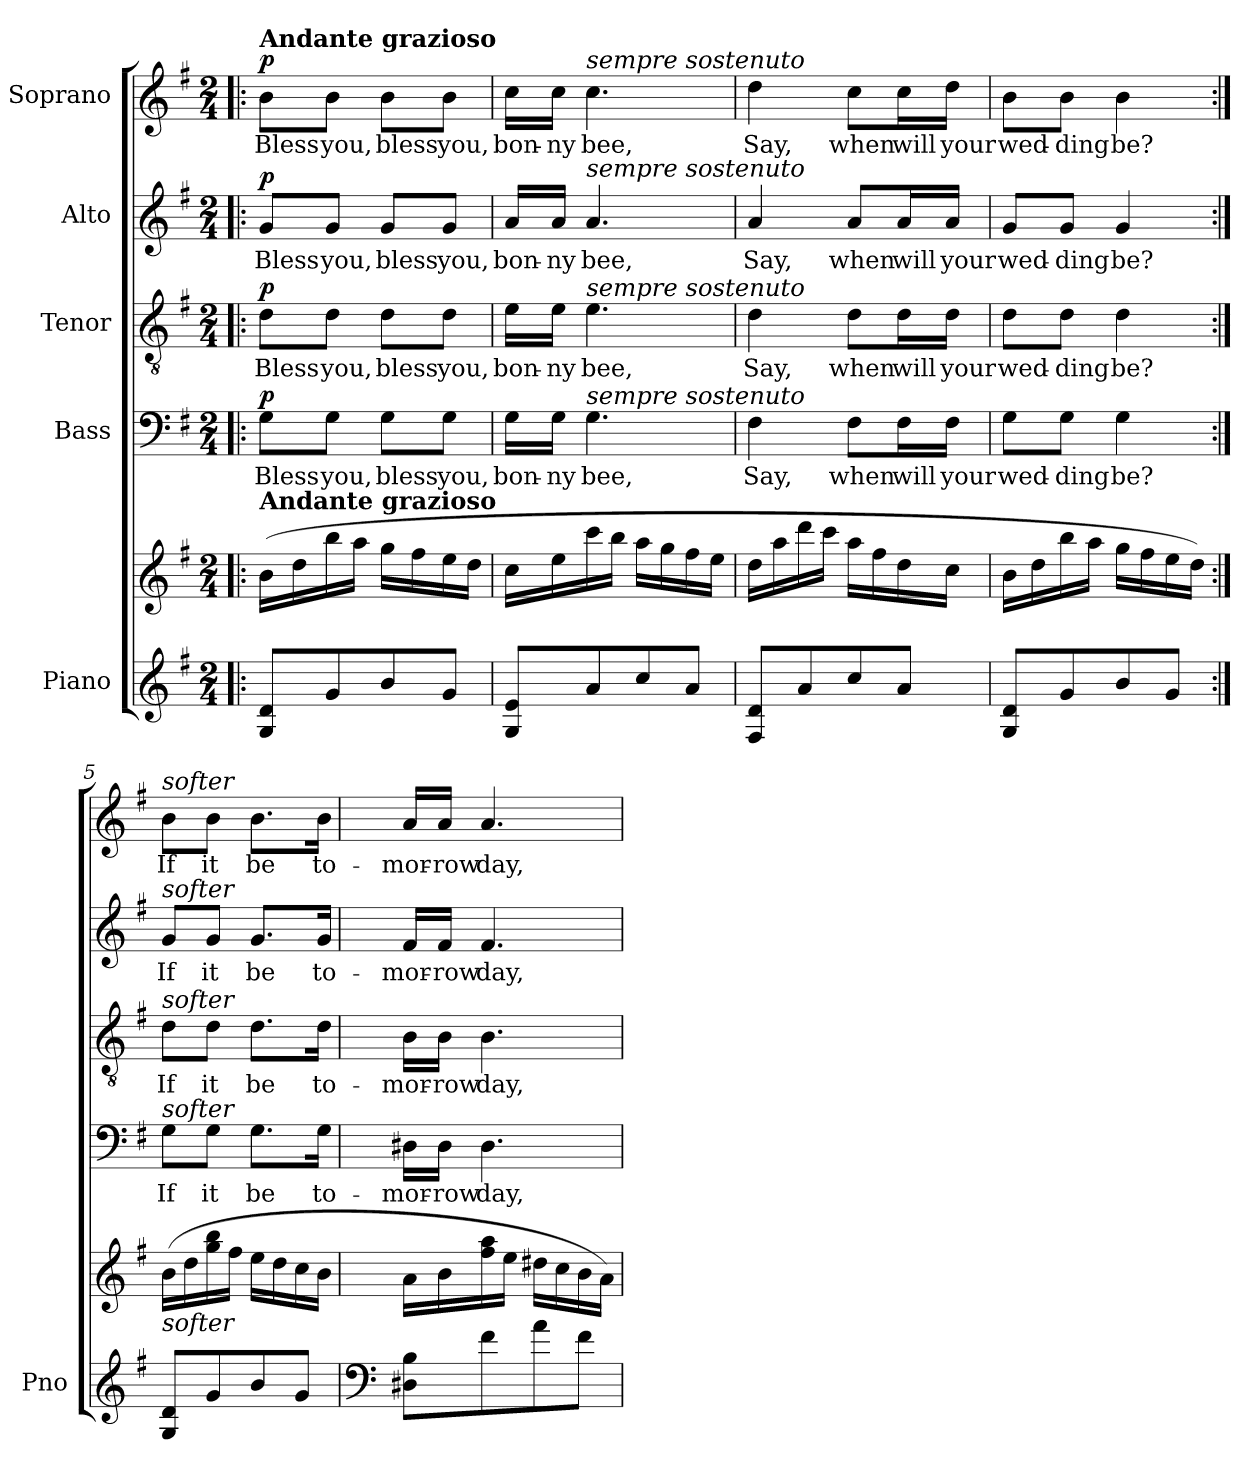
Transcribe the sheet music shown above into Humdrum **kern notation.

**kern	**kern	**dynam	**kern	**text	**dynam	**kern	**text	**dynam	**kern	**text	**dynam	**kern	**text	**dynam
*part5	*part5	*part5	*part4	*part4	*part4	*part3	*part3	*part3	*part2	*part2	*part2	*part1	*part1	*part1
*staff6	*staff5	*staff5/6	*staff4	*staff4	*staff4	*staff3	*staff3	*staff3	*staff2	*staff2	*staff2	*staff1	*staff1	*staff1
*I"Piano	*	*	*I"Bass	*	*	*I"Tenor	*	*	*I"Alto	*	*	*I"Soprano	*	*
*I'Pno	*	*	*	*	*	*	*	*	*	*	*	*	*	*
*clefG2	*clefG2	*	*clefF4	*	*	*clefGv2	*	*	*clefG2	*	*	*clefG2	*	*
*k[f#]	*k[f#]	*	*k[f#]	*	*	*k[f#]	*	*	*k[f#]	*	*	*k[f#]	*	*
*M2/4	*M2/4	*	*M2/4	*	*	*M2/4	*	*	*M2/4	*	*	*M2/4	*	*
*MM72	*MM72	*	*MM72	*	*	*MM72	*	*	*MM72	*	*	*MM72	*	*
=1!|:	=1!|:	=1!|:	=1!|:	=1!|:	=1!|:	=1!|:	=1!|:	=1!|:	=1!|:	=1!|:	=1!|:	=1!|:	=1!|:	=1!|:
!	!	!	!	!	!	!	!	!	!	!	!	!LO:TX:a:B:t=Andante grazioso	!	!
!	!LO:TX:a:B:t=Andante grazioso	!	!	!	!	!	!	!	!	!	!	!	!	!
!	!	!LO:DY:b	!	!LO:LY:b	!	!	!LO:LY:b	!	!	!LO:LY:b	!	!	!LO:LY:b	!
!	!	!LO:DY:n=1:b	!	!	!LO:DY:a	!	!	!LO:DY:a	!	!	!LO:DY:a	!	!	!LO:DY:a
8G/ 8d/L	(>16b\LL	p other-dynamics	8G\L	Bless	p	8d\L	Bless	p	8g/L	Bless	p	8b\L	Bless	p
.	16dd\	.	.	.	.	.	.	.	.	.	.	.	.	.
!	!	!	!	!LO:LY:b	!	!	!LO:LY:b	!	!	!LO:LY:b	!	!	!LO:LY:b	!
8g/	16bb\	.	8G\J	you,	.	8d\J	you,	.	8g/J	you,	.	8b\J	you,	.
.	16aa\JJ	.	.	.	.	.	.	.	.	.	.	.	.	.
!	!	!	!	!LO:LY:b	!	!	!LO:LY:b	!	!	!LO:LY:b	!	!	!LO:LY:b	!
8b/	16gg\LL	.	8G\L	bless	.	8d\L	bless	.	8g/L	bless	.	8b\L	bless	.
.	16ff#\	.	.	.	.	.	.	.	.	.	.	.	.	.
!	!	!	!	!LO:LY:b	!	!	!LO:LY:b	!	!	!LO:LY:b	!	!	!LO:LY:b	!
8g/J	16ee\	.	8G\J	you,	.	8d\J	you,	.	8g/J	you,	.	8b\J	you,	.
.	16dd\JJ	.	.	.	.	.	.	.	.	.	.	.	.	.
=2	=2	=2	=2	=2	=2	=2	=2	=2	=2	=2	=2	=2	=2	=2
!	!	!	!	!LO:LY:b	!	!	!LO:LY:b	!	!	!LO:LY:b	!	!	!LO:LY:b	!
8G/ 8e/L	16cc\LL	.	16G\LL	bon-	.	16e\LL	bon-	.	16a/LL	bon-	.	16cc\LL	bon-	.
!	!	!	!	!LO:LY:b	!	!	!LO:LY:b	!	!	!LO:LY:b	!	!	!LO:LY:b	!
.	16ee\	.	16G\JJ	-ny	.	16e\JJ	-ny	.	16a/JJ	-ny	.	16cc\JJ	-ny	.
!	!	!	!	!	!	!	!	!	!	!	!	!LO:TX:a:i:t=sempre sostenuto	!	!
!	!	!	!	!	!	!	!	!	!LO:TX:a:i:t=sempre sostenuto	!	!	!	!	!
!	!	!	!	!	!	!LO:TX:a:i:t=sempre sostenuto	!	!	!	!	!	!	!	!
!	!	!	!LO:TX:a:i:t=sempre sostenuto	!	!	!	!	!	!	!	!	!	!	!
!	!	!	!	!LO:LY:b	!	!	!LO:LY:b	!	!	!LO:LY:b	!	!	!LO:LY:b	!
8a/	16ccc\	.	4.G\	bee,	.	4.e\	bee,	.	4.a/	bee,	.	4.cc\	bee,	.
.	16bb\JJ	.	.	.	.	.	.	.	.	.	.	.	.	.
8cc/	16aa\LL	.	.	.	.	.	.	.	.	.	.	.	.	.
.	16gg\	.	.	.	.	.	.	.	.	.	.	.	.	.
8a/J	16ff#\	.	.	.	.	.	.	.	.	.	.	.	.	.
.	16ee\JJ	.	.	.	.	.	.	.	.	.	.	.	.	.
=3	=3	=3	=3	=3	=3	=3	=3	=3	=3	=3	=3	=3	=3	=3
!	!	!	!	!LO:LY:b	!	!	!LO:LY:b	!	!	!LO:LY:b	!	!	!LO:LY:b	!
8F#/ 8d/L	16dd\LL	.	4F#\	Say,	.	4d\	Say,	.	4a/	Say,	.	4dd\	Say,	.
.	16aa\	.	.	.	.	.	.	.	.	.	.	.	.	.
8a/	16ddd\	.	.	.	.	.	.	.	.	.	.	.	.	.
.	16ccc\JJ	.	.	.	.	.	.	.	.	.	.	.	.	.
!	!	!	!	!LO:LY:b	!	!	!LO:LY:b	!	!	!LO:LY:b	!	!	!LO:LY:b	!
8cc/	16aa\LL	.	8F#\L	when	.	8d\L	when	.	8a/L	when	.	8cc\L	when	.
.	16ff#\	.	.	.	.	.	.	.	.	.	.	.	.	.
!	!	!	!	!LO:LY:b	!	!	!LO:LY:b	!	!	!LO:LY:b	!	!	!LO:LY:b	!
8a/J	16dd\	.	16F#\L	will	.	16d\L	will	.	16a/L	will	.	16cc\L	will	.
!	!	!	!	!LO:LY:b	!	!	!LO:LY:b	!	!	!LO:LY:b	!	!	!LO:LY:b	!
.	16cc\JJ	.	16F#\JJ	your	.	16d\JJ	your	.	16a/JJ	your	.	16dd\JJ	your	.
=4	=4	=4	=4	=4	=4	=4	=4	=4	=4	=4	=4	=4	=4	=4
!	!	!	!	!LO:LY:b	!	!	!LO:LY:b	!	!	!LO:LY:b	!	!	!LO:LY:b	!
8G/ 8d/L	16b\LL	.	8G\L	wed-	.	8d\L	wed-	.	8g/L	wed-	.	8b\L	wed-	.
.	16dd\	.	.	.	.	.	.	.	.	.	.	.	.	.
!	!	!	!	!LO:LY:b	!	!	!LO:LY:b	!	!	!LO:LY:b	!	!	!LO:LY:b	!
8g/	16bb\	.	8G\J	-ding	.	8d\J	-ding	.	8g/J	-ding	.	8b\J	-ding	.
.	16aa\JJ	.	.	.	.	.	.	.	.	.	.	.	.	.
!	!	!	!	!LO:LY:b	!	!	!LO:LY:b	!	!	!LO:LY:b	!	!	!LO:LY:b	!
8b/	16gg\LL	.	4G\	be?	.	4d\	be?	.	4g/	be?	.	4b\	be?	.
.	16ff#\	.	.	.	.	.	.	.	.	.	.	.	.	.
8g/J	16ee\	.	.	.	.	.	.	.	.	.	.	.	.	.
.	16dd\JJ)	.	.	.	.	.	.	.	.	.	.	.	.	.
!!LO:LB:g=z
=5:|!	=5:|!	=5:|!	=5:|!	=5:|!	=5:|!	=5:|!	=5:|!	=5:|!	=5:|!	=5:|!	=5:|!	=5:|!	=5:|!	=5:|!
!	!	!	!	!	!	!	!	!	!	!	!	!LO:TX:a:i:t=softer	!	!
!	!	!	!	!	!	!	!	!	!LO:TX:a:i:t=softer	!	!	!	!	!
!	!	!	!	!	!	!LO:TX:a:i:t=softer	!	!	!	!	!	!	!	!
!	!	!	!LO:TX:a:i:t=softer	!	!	!	!	!	!	!	!	!	!	!
!	!LO:TX:b:i:t=softer	!	!	!	!	!	!	!	!	!	!	!	!	!
!	!	!	!	!LO:LY:b	!	!	!LO:LY:b	!	!	!LO:LY:b	!	!	!LO:LY:b	!
8G/ 8d/L	(>16b\LL	.	8G\L	If	.	8d\L	If	.	8g/L	If	.	8b\L	If	.
.	16dd\	.	.	.	.	.	.	.	.	.	.	.	.	.
!	!	!	!	!LO:LY:b	!	!	!LO:LY:b	!	!	!LO:LY:b	!	!	!LO:LY:b	!
8g/	16gg\ 16bb\	.	8G\J	it	.	8d\J	it	.	8g/J	it	.	8b\J	it	.
.	16ff#\JJ	.	.	.	.	.	.	.	.	.	.	.	.	.
!	!	!	!	!LO:LY:b	!	!	!LO:LY:b	!	!	!LO:LY:b	!	!	!LO:LY:b	!
8b/	16ee\LL	.	8.G\L	be	.	8.d\L	be	.	8.g/L	be	.	8.b\L	be	.
.	16dd\	.	.	.	.	.	.	.	.	.	.	.	.	.
8g/J	16cc\	.	.	.	.	.	.	.	.	.	.	.	.	.
!	!	!	!	!LO:LY:b	!	!	!LO:LY:b	!	!	!LO:LY:b	!	!	!LO:LY:b	!
.	16b\JJ	.	16G\Jk	to-	.	16d\Jk	to-	.	16g/Jk	to-	.	16b\Jk	to-	.
=6	=6	=6	=6	=6	=6	=6	=6	=6	=6	=6	=6	=6	=6	=6
*clefF4	*	*	*	*	*	*	*	*	*	*	*	*	*	*
!	!	!	!	!LO:LY:b	!	!	!LO:LY:b	!	!	!LO:LY:b	!	!	!LO:LY:b	!
8D#X\ 8B\L	16a\LL	.	16D#X\LL	-mor-	.	16B\LL	-mor-	.	16f#/LL	-mor-	.	16a/LL	-mor-	.
!	!	!	!	!LO:LY:b	!	!	!LO:LY:b	!	!	!LO:LY:b	!	!	!LO:LY:b	!
.	16b\	.	16D#\JJ	-row	.	16B\JJ	-row	.	16f#/JJ	-row	.	16a/JJ	-row	.
!	!	!	!	!LO:LY:b	!	!	!LO:LY:b	!	!	!LO:LY:b	!	!	!LO:LY:b	!
8f#\	16ff#\ 16aa\	.	4.D#\	day,	.	4.B\	day,	.	4.f#/	day,	.	4.a/	day,	.
.	16ee\JJ	.	.	.	.	.	.	.	.	.	.	.	.	.
8a\	16dd#X\LL	.	.	.	.	.	.	.	.	.	.	.	.	.
.	16cc\	.	.	.	.	.	.	.	.	.	.	.	.	.
8f#\J	16b\	.	.	.	.	.	.	.	.	.	.	.	.	.
.	16a\JJ)	.	.	.	.	.	.	.	.	.	.	.	.	.
=	=	=	=	=	=	=	=	=	=	=	=	=	=	=
*-	*-	*-	*-	*-	*-	*-	*-	*-	*-	*-	*-	*-	*-	*-
